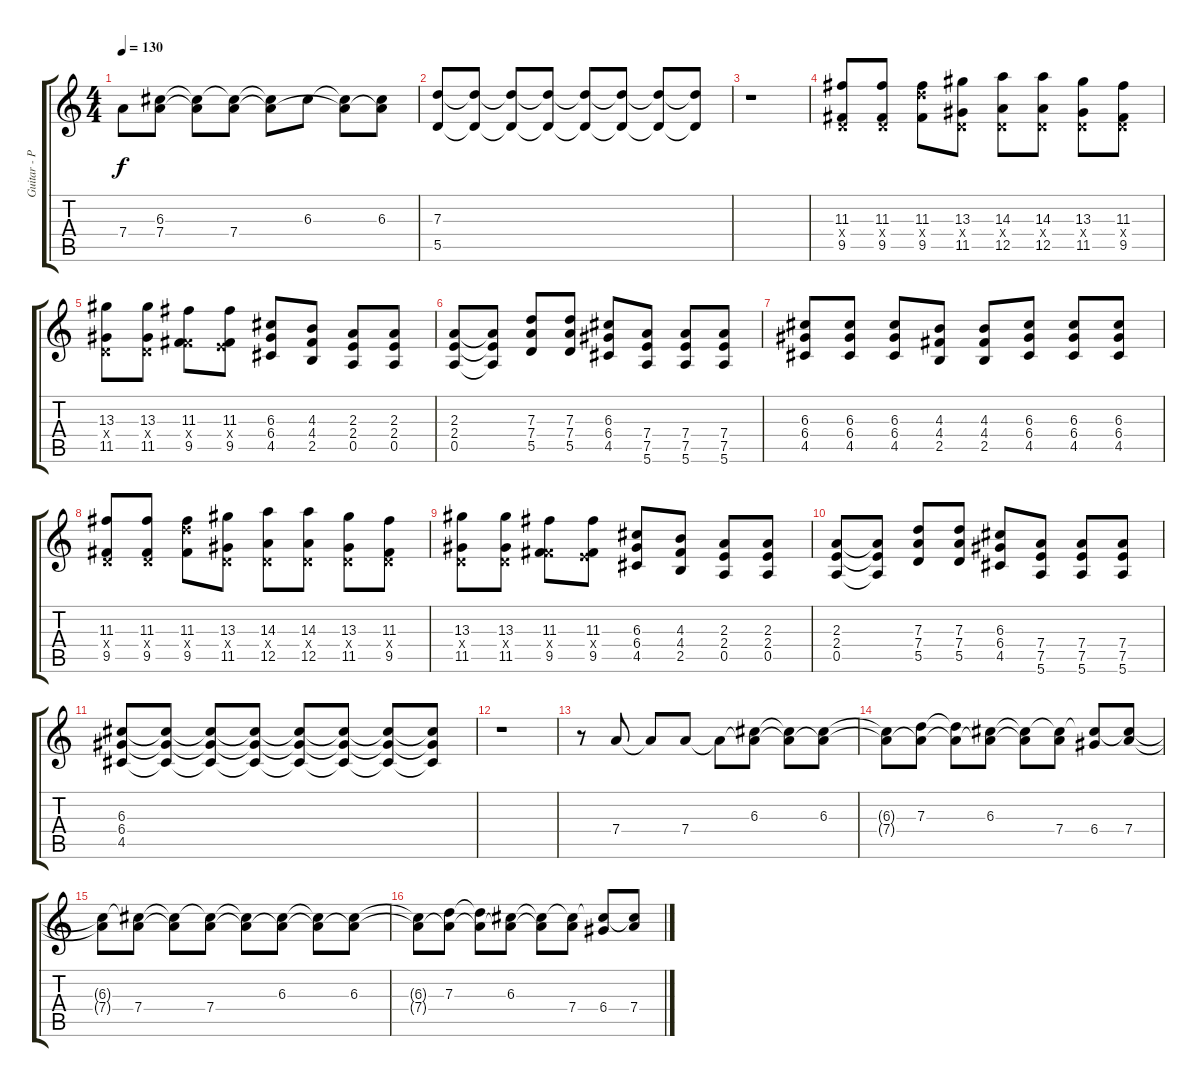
\track ("Guitar - Paulu Rantasalmi" "Guitar - P") {instrument electricguitarjazz}
\staff {score tabs}
\tuning (E4 B3 G3 D3 A2 E2) {hide}
\ts (4 4)
\tempo 130
\clef g2
\ks c
7.4{t}.8{dy f} (6.3{t} 7.4).8 (6.3{t} 7.4{t}).8 (6.3{t} 7.4).8 (6.3{t} 7.4{t}).8 6.3.8 (6.3{t} 7.4{t}).8 (6.3 7.4{t}).8 |
(7.3 5.5).8 (7.3{t} 5.5{t}).8 (7.3{t} 5.5{t}).8 (7.3{t} 5.5{t}).8 (7.3{t} 5.5{t}).8 (7.3{t} 5.5{t}).8 (7.3{t} 5.5{t}).8 (7.3{t} 5.5{t}).8 |
r.1 |
(11.3 0.4{x} 9.5).8{volume 13 instrument distortionguitar} (11.3 0.4{x} 9.5).8 (11.3 12.4{x} 9.5).8 (13.3 0.4{x} 11.5).8 (14.3 0.4{x} 12.5).8 (14.3 0.4{x} 12.5).8 (13.3 0.4{x} 11.5).8 (11.3 0.4{x} 9.5).8 |
(13.3 0.4{x} 11.5).8 (13.3 0.4{x} 11.5).8 (11.3 4.4{x} 9.5).8 (11.3 2.4{x} 9.5).8 (6.3 6.4 4.5).8 (4.3 4.4 2.5).8 (2.3 2.4 0.5).8 (2.3 2.4 0.5).8 |
(2.3 2.4 0.5).8 (2.3{t} 2.4{t} 0.5{t}).8 (7.3 7.4 5.5).8 (7.3 7.4 5.5).8 (6.3 6.4 4.5).8 (7.4 7.5 5.6).8 (7.4 7.5 5.6).8 (7.4 7.5 5.6).8 |
(6.3 6.4 4.5).8 (6.3 6.4 4.5).8 (6.3 6.4 4.5).8 (4.3 4.4 2.5).8 (4.3 4.4 2.5).8 (6.3 6.4 4.5).8 (6.3 6.4 4.5).8 (6.3 6.4 4.5).8 |
(11.3 0.4{x} 9.5).8{instrument distortionguitar} (11.3 0.4{x} 9.5).8 (11.3 12.4{x} 9.5).8 (13.3 0.4{x} 11.5).8 (14.3 0.4{x} 12.5).8 (14.3 0.4{x} 12.5).8 (13.3 0.4{x} 11.5).8 (11.3 0.4{x} 9.5).8 |
(13.3 0.4{x} 11.5).8 (13.3 0.4{x} 11.5).8 (11.3 4.4{x} 9.5).8 (11.3 2.4{x} 9.5).8 (6.3 6.4 4.5).8 (4.3 4.4 2.5).8 (2.3 2.4 0.5).8 (2.3 2.4 0.5).8 |
(2.3 2.4 0.5).8 (2.3{t} 2.4{t} 0.5{t}).8 (7.3 7.4 5.5).8 (7.3 7.4 5.5).8 (6.3 6.4 4.5).8 (7.4 7.5 5.6).8 (7.4 7.5 5.6).8 (7.4 7.5 5.6).8 |
(6.3 6.4 4.5).8{volume 10} (6.3{t} 6.4{t} 4.5{t}).8 (6.3{t} 6.4{t} 4.5{t}).8 (6.3{t} 6.4{t} 4.5{t}).8 (6.3{t} 6.4{t} 4.5{t}).8 (6.3{t} 6.4{t} 4.5{t}).8 (6.3{t} 6.4{t} 4.5{t}).8 (6.3{t} 6.4{t} 4.5{t}).8 |
r.1 |
r.8{volume 16 instrument electricguitarjazz} 7.4.8 7.4{t}.8 7.4.8 7.4{t}.8 (6.3 7.4{t}).8 (6.3{t} 7.4{t}).8 (6.3 7.4{t}).8 |
(6.3{t} 7.4{t}).8 (7.3 7.4{t}).8 (7.3{t} 7.4{t}).8 (6.3 7.4{t}).8 (6.3{t} 7.4{t}).8 (6.3{t} 7.4).8 (6.3{t} 6.4).8 (6.3{t} 7.4).8 |
(6.3{t} 7.4{t}).8 (6.3{t} 7.4).8 (6.3{t} 7.4{t}).8 (6.3{t} 7.4).8 (6.3{t} 7.4{t}).8 (6.3 7.4{t}).8 (6.3{t} 7.4{t}).8 (6.3 7.4{t}).8 |
(6.3{t} 7.4{t}).8 (7.3 7.4{t}).8 (7.3{t} 7.4{t}).8 (6.3 7.4{t}).8 (6.3{t} 7.4{t}).8 (6.3{t} 7.4).8 (6.3{t} 6.4).8 (6.3{t} 7.4).8
